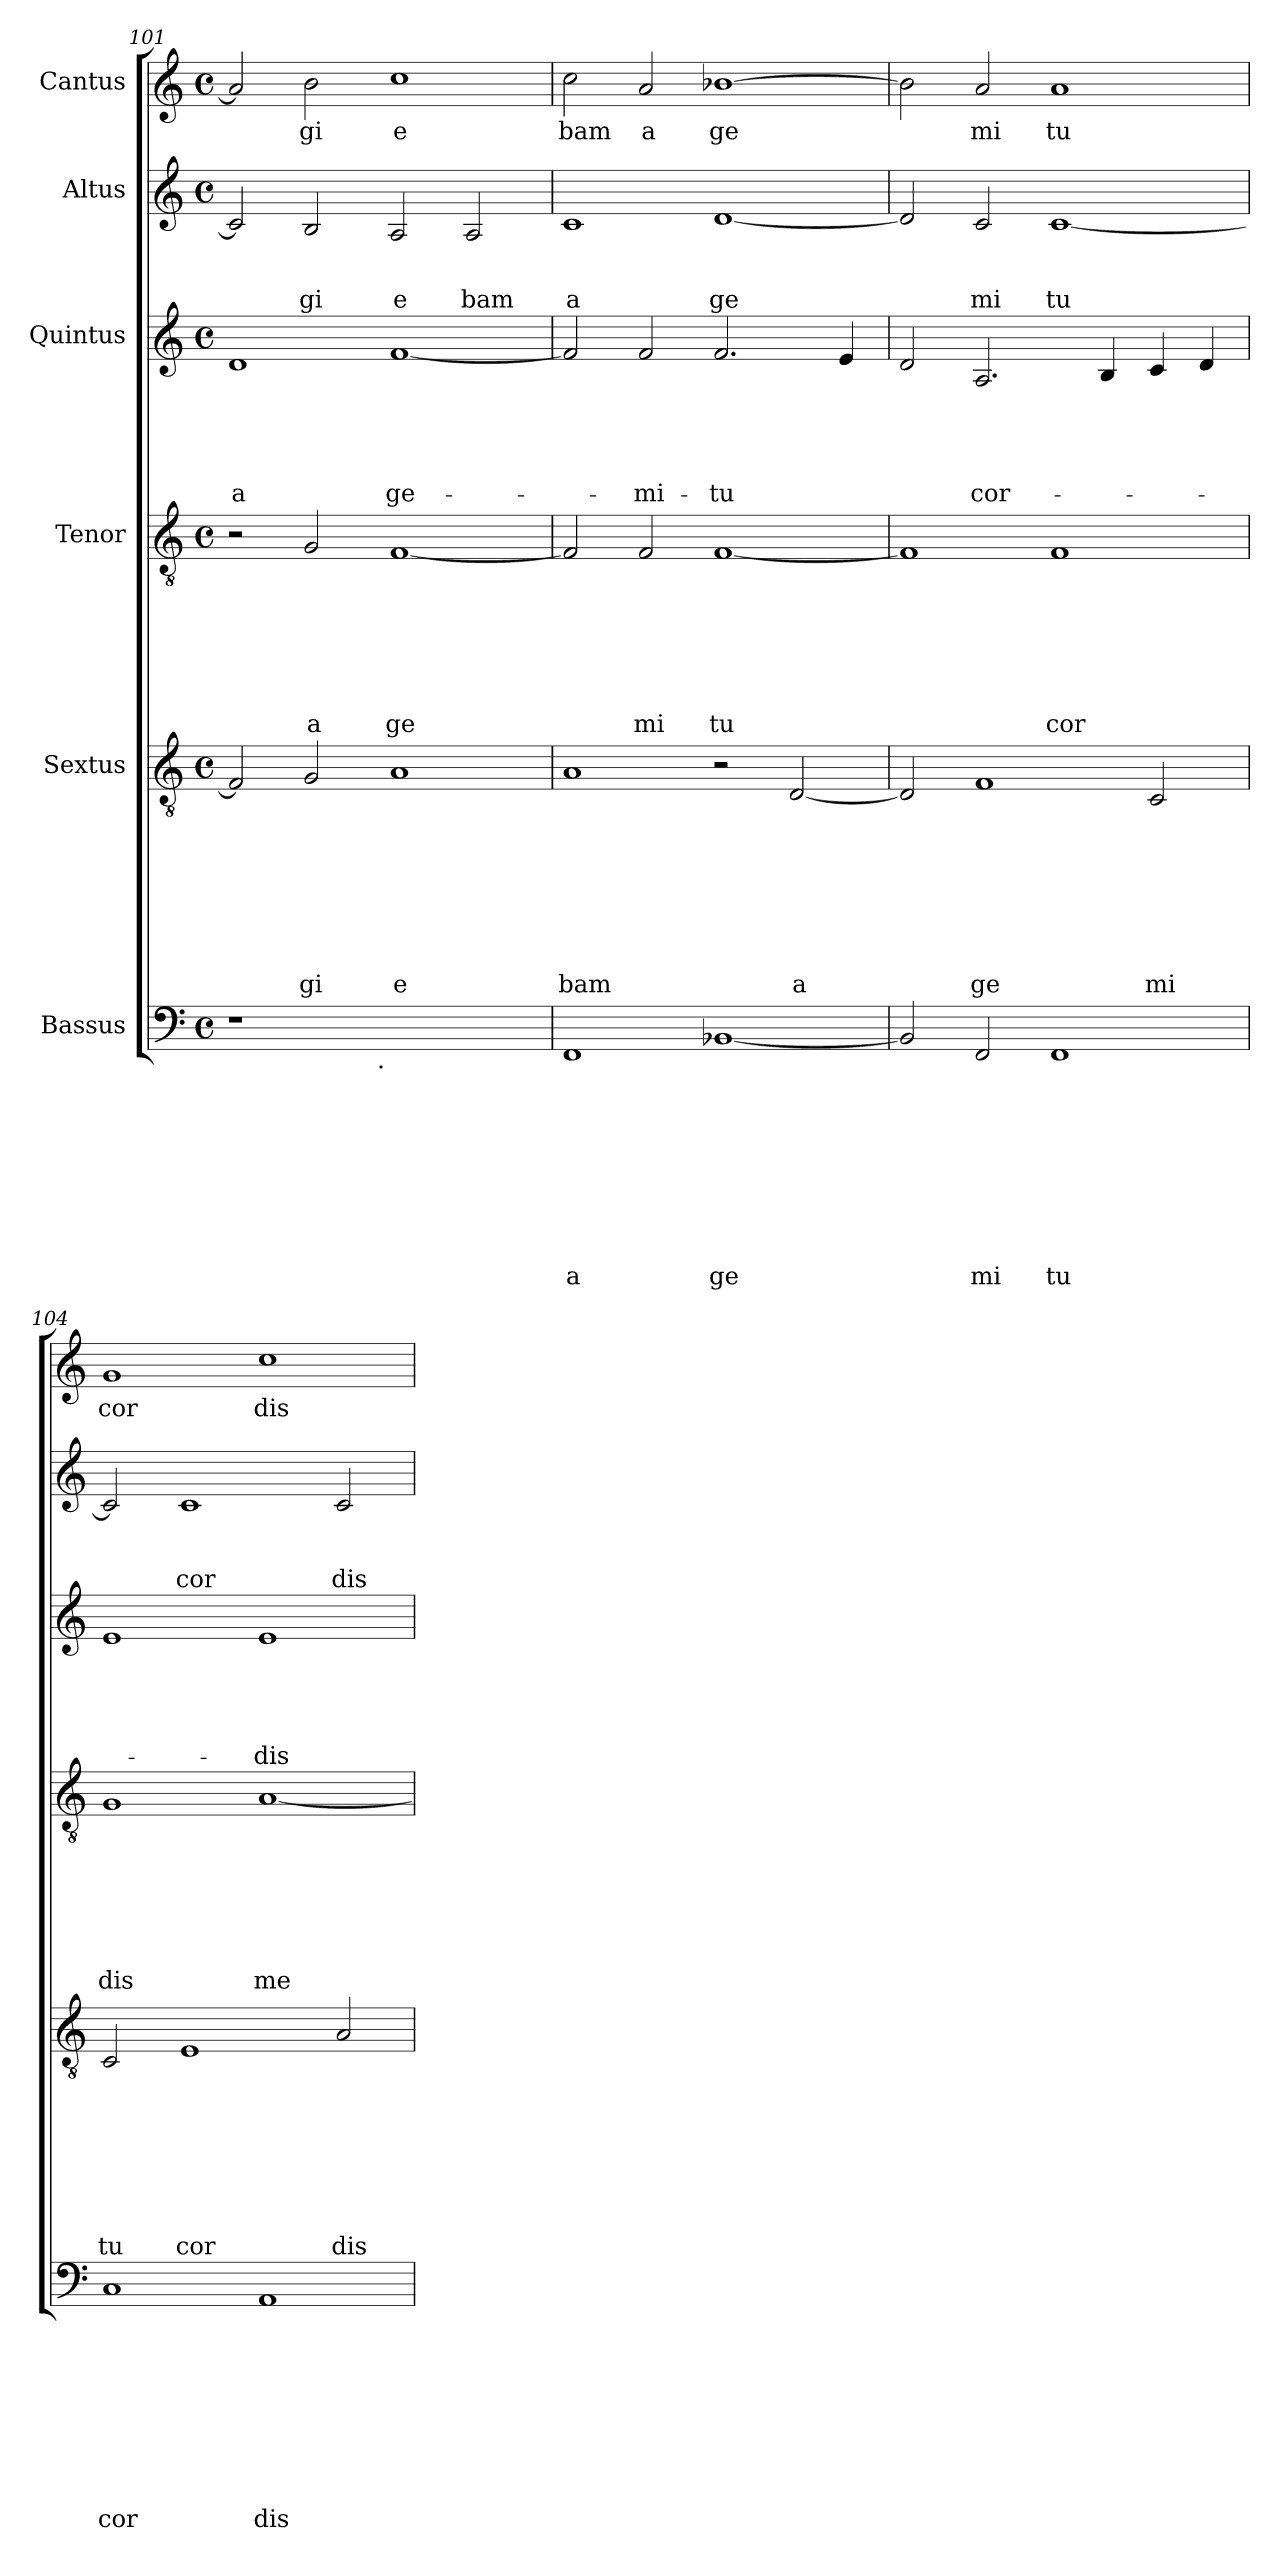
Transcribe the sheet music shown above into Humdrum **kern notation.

**kern	**text	**text	**text	**text	**text	**text	**text	**text	**text	**kern	**text	**text	**text	**text	**text	**text	**text	**text	**kern	**text	**text	**text	**text	**text	**text	**text	**kern	**text	**text	**text	**text	**text	**kern	**text	**text	**text	**kern	**text
*part6	*part6	*part6	*part6	*part6	*part6	*part6	*part6	*part6	*part6	*part5	*part5	*part5	*part5	*part5	*part5	*part5	*part5	*part5	*part4	*part4	*part4	*part4	*part4	*part4	*part4	*part4	*part3	*part3	*part3	*part3	*part3	*part3	*part2	*part2	*part2	*part2	*part1	*part1
*staff6	*staff6	*staff6	*staff6	*staff6	*staff6	*staff6	*staff6	*staff6	*staff6	*staff5	*staff5	*staff5	*staff5	*staff5	*staff5	*staff5	*staff5	*staff5	*staff4	*staff4	*staff4	*staff4	*staff4	*staff4	*staff4	*staff4	*staff3	*staff3	*staff3	*staff3	*staff3	*staff3	*staff2	*staff2	*staff2	*staff2	*staff1	*staff1
*I"Bassus	*	*	*	*	*	*	*	*	*	*I"Sextus	*	*	*	*	*	*	*	*	*I"Tenor	*	*	*	*	*	*	*	*I"Quintus	*	*	*	*	*	*I"Altus	*	*	*	*I"Cantus	*
*clefF4	*	*	*	*	*	*	*	*	*	*clefGv2	*	*	*	*	*	*	*	*	*clefGv2	*	*	*	*	*	*	*	*clefG2	*	*	*	*	*	*clefG2	*	*	*	*clefG2	*
*k[]	*	*	*	*	*	*	*	*	*	*k[]	*	*	*	*	*	*	*	*	*k[]	*	*	*	*	*	*	*	*k[]	*	*	*	*	*	*k[]	*	*	*	*k[]	*
*C:	*	*	*	*	*	*	*	*	*	*C:	*	*	*	*	*	*	*	*	*C:	*	*	*	*	*	*	*	*C:	*	*	*	*	*	*C:	*	*	*	*C:	*
*M4/4	*	*	*	*	*	*	*	*	*	*M4/4	*	*	*	*	*	*	*	*	*M4/4	*	*	*	*	*	*	*	*M4/4	*	*	*	*	*	*M4/4	*	*	*	*M4/4	*
*met(c)	*	*	*	*	*	*	*	*	*	*met(c)	*	*	*	*	*	*	*	*	*met(c)	*	*	*	*	*	*	*	*met(c)	*	*	*	*	*	*met(c)	*	*	*	*met(c)	*
=101	=101	=101	=101	=101	=101	=101	=101	=101	=101	=101	=101	=101	=101	=101	=101	=101	=101	=101	=101	=101	=101	=101	=101	=101	=101	=101	=101	=101	=101	=101	=101	=101	=101	=101	=101	=101	=101	=101
!	!	!	!	!	!	!	!	!	!	!	!	!	!	!	!	!	!	!	!	!	!	!	!	!	!	!	!	!	!	!	!	!LO:LY:b	!	!	!	!	!	!
*^	*	*	*	*	*	*	*	*	*	*	*	*	*	*	*	*	*	*	*	*	*	*	*	*	*	*	*	*	*	*	*	*	*	*	*	*	*	*
1r	2ryy	.	.	.	.	.	.	.	.	.	2F/]	.	.	.	.	.	.	.	.	2r	.	.	.	.	.	.	.	1d	.	.	.	.	a	2c/]	.	.	.	2a/]	.
!	!	!	!	!	!	!	!	!	!	!	!	!	!	!	!	!	!	!	!LO:LY:b	!	!	!	!	!	!	!	!LO:LY:b	!	!	!	!	!	!	!	!	!	!LO:LY:b	!	!LO:LY:b
.	4...ryy	.	.	.	.	.	.	.	.	.	2G/	.	.	.	.	.	.	.	gi	2G/	.	.	.	.	.	.	a	.	.	.	.	.	.	2B/	.	.	gi	2b\	gi
!	!LO:TX:b:t=.	!	!	!	!	!	!	!	!	!	!	!	!	!	!	!	!	!	!	!	!	!	!	!	!	!	!	!	!	!	!	!	!	!	!	!	!	!	!
.	1ryy	.	.	.	.	.	.	.	.	.	.	.	.	.	.	.	.	.	.	.	.	.	.	.	.	.	.	.	.	.	.	.	.	.	.	.	.	.	.
!	!	!	!	!	!	!	!	!	!	!	!	!	!	!	!	!	!	!	!LO:LY:b	!	!	!	!	!	!	!	!LO:LY:b	!	!	!	!	!	!LO:LY:b	!	!	!	!LO:LY:b	!	!LO:LY:b
1ryy	.	.	.	.	.	.	.	.	.	.	1A	.	.	.	.	.	.	.	e	[<1F	.	.	.	.	.	.	ge	[<1f	.	.	.	.	ge-	2A/	.	.	e	1cc	e
!	!	!	!	!	!	!	!	!	!	!	!	!	!	!	!	!	!	!	!	!	!	!	!	!	!	!	!	!	!	!	!	!	!	!	!	!	!LO:LY:b	!	!
.	.	.	.	.	.	.	.	.	.	.	.	.	.	.	.	.	.	.	.	.	.	.	.	.	.	.	.	.	.	.	.	.	.	2A/	.	.	bam	.	.
.	32ryy	.	.	.	.	.	.	.	.	.	.	.	.	.	.	.	.	.	.	.	.	.	.	.	.	.	.	.	.	.	.	.	.	.	.	.	.	.	.
=102	=102	=102	=102	=102	=102	=102	=102	=102	=102	=102	=102	=102	=102	=102	=102	=102	=102	=102	=102	=102	=102	=102	=102	=102	=102	=102	=102	=102	=102	=102	=102	=102	=102	=102	=102	=102	=102	=102	=102
!	!	!	!	!	!	!	!	!	!	!LO:LY:b	!	!	!	!	!	!	!	!	!LO:LY:b	!	!	!	!	!	!	!	!	!	!	!	!	!	!	!	!	!	!LO:LY:b	!	!LO:LY:b
*v	*v	*	*	*	*	*	*	*	*	*	*	*	*	*	*	*	*	*	*	*	*	*	*	*	*	*	*	*	*	*	*	*	*	*	*	*	*	*	*
1FF	.	.	.	.	.	.	.	.	a	1A	.	.	.	.	.	.	.	bam	2F/]	.	.	.	.	.	.	.	2f/]	.	.	.	.	.	1c	.	.	a	2cc\	bam
!	!	!	!	!	!	!	!	!	!	!	!	!	!	!	!	!	!	!	!	!	!	!	!	!	!	!LO:LY:b	!	!	!	!	!	!LO:LY:b	!	!	!	!	!	!LO:LY:b
.	.	.	.	.	.	.	.	.	.	.	.	.	.	.	.	.	.	.	2F/	.	.	.	.	.	.	mi	2f/	.	.	.	.	-mi-	.	.	.	.	2a/	a
!	!	!	!	!	!	!	!	!	!LO:LY:b	!	!	!	!	!	!	!	!	!	!	!	!	!	!	!	!	!LO:LY:b	!	!	!	!	!	!LO:LY:b	!	!	!	!LO:LY:b	!	!LO:LY:b
[<1BB-X	.	.	.	.	.	.	.	.	ge	2r	.	.	.	.	.	.	.	.	[<1F	.	.	.	.	.	.	tu	2.f/	.	.	.	.	-tu	[<1d	.	.	ge	[>1b-X	ge
!	!	!	!	!	!	!	!	!	!	!	!	!	!	!	!	!	!	!LO:LY:b	!	!	!	!	!	!	!	!	!	!	!	!	!	!	!	!	!	!	!	!
.	.	.	.	.	.	.	.	.	.	[<2D/	.	.	.	.	.	.	.	a	.	.	.	.	.	.	.	.	.	.	.	.	.	.	.	.	.	.	.	.
.	.	.	.	.	.	.	.	.	.	.	.	.	.	.	.	.	.	.	.	.	.	.	.	.	.	.	4e/	.	.	.	.	.	.	.	.	.	.	.
=103	=103	=103	=103	=103	=103	=103	=103	=103	=103	=103	=103	=103	=103	=103	=103	=103	=103	=103	=103	=103	=103	=103	=103	=103	=103	=103	=103	=103	=103	=103	=103	=103	=103	=103	=103	=103	=103	=103
2BB-/]	.	.	.	.	.	.	.	.	.	2D/]	.	.	.	.	.	.	.	.	1F]	.	.	.	.	.	.	.	2d/	.	.	.	.	.	2d/]	.	.	.	2b-\]	.
!	!	!	!	!	!	!	!	!	!LO:LY:b	!	!	!	!	!	!	!	!	!LO:LY:b	!	!	!	!	!	!	!	!	!	!	!	!	!	!LO:LY:b	!	!	!	!LO:LY:b	!	!LO:LY:b
2FF/	.	.	.	.	.	.	.	.	mi	1F	.	.	.	.	.	.	.	ge	.	.	.	.	.	.	.	.	2.A/	.	.	.	.	cor-	2c/	.	.	mi	2a/	mi
!	!	!	!	!	!	!	!	!	!LO:LY:b	!	!	!	!	!	!	!	!	!	!	!	!	!	!	!	!	!LO:LY:b	!	!	!	!	!	!	!	!	!	!LO:LY:b	!	!LO:LY:b
1FF	.	.	.	.	.	.	.	.	tu	.	.	.	.	.	.	.	.	.	1F	.	.	.	.	.	.	cor	.	.	.	.	.	.	[<1c	.	.	tu	1a	tu
.	.	.	.	.	.	.	.	.	.	.	.	.	.	.	.	.	.	.	.	.	.	.	.	.	.	.	4B/	.	.	.	.	.	.	.	.	.	.	.
!	!	!	!	!	!	!	!	!	!	!	!	!	!	!	!	!	!	!LO:LY:b	!	!	!	!	!	!	!	!	!	!	!	!	!	!	!	!	!	!	!	!
.	.	.	.	.	.	.	.	.	.	2C/	.	.	.	.	.	.	.	mi	.	.	.	.	.	.	.	.	4c/	.	.	.	.	.	.	.	.	.	.	.
.	.	.	.	.	.	.	.	.	.	.	.	.	.	.	.	.	.	.	.	.	.	.	.	.	.	.	4d/	.	.	.	.	.	.	.	.	.	.	.
=104	=104	=104	=104	=104	=104	=104	=104	=104	=104	=104	=104	=104	=104	=104	=104	=104	=104	=104	=104	=104	=104	=104	=104	=104	=104	=104	=104	=104	=104	=104	=104	=104	=104	=104	=104	=104	=104	=104
!	!	!	!	!	!	!	!	!	!LO:LY:b	!	!	!	!	!	!	!	!	!LO:LY:b	!	!	!	!	!	!	!	!LO:LY:b	!	!	!	!	!	!	!	!	!	!	!	!LO:LY:b
1C	.	.	.	.	.	.	.	.	cor	2C/	.	.	.	.	.	.	.	tu	1G	.	.	.	.	.	.	dis	1e	.	.	.	.	.	2c/]	.	.	.	1g	cor
!	!	!	!	!	!	!	!	!	!	!	!	!	!	!	!	!	!	!LO:LY:b	!	!	!	!	!	!	!	!	!	!	!	!	!	!	!	!	!	!LO:LY:b	!	!
.	.	.	.	.	.	.	.	.	.	1E	.	.	.	.	.	.	.	cor	.	.	.	.	.	.	.	.	.	.	.	.	.	.	1c	.	.	cor	.	.
!	!	!	!	!	!	!	!	!	!LO:LY:b	!	!	!	!	!	!	!	!	!	!	!	!	!	!	!	!	!LO:LY:b	!	!	!	!	!	!LO:LY:b	!	!	!	!	!	!LO:LY:b
1AA	.	.	.	.	.	.	.	.	dis	.	.	.	.	.	.	.	.	.	[<1A	.	.	.	.	.	.	me	1e	.	.	.	.	-dis	.	.	.	.	1cc	dis
!	!	!	!	!	!	!	!	!	!	!	!	!	!	!	!	!	!	!LO:LY:b	!	!	!	!	!	!	!	!	!	!	!	!	!	!	!	!	!	!LO:LY:b	!	!
.	.	.	.	.	.	.	.	.	.	2A/	.	.	.	.	.	.	.	dis	.	.	.	.	.	.	.	.	.	.	.	.	.	.	2c/	.	.	dis	.	.
=	=	=	=	=	=	=	=	=	=	=	=	=	=	=	=	=	=	=	=	=	=	=	=	=	=	=	=	=	=	=	=	=	=	=	=	=	=	=
*-	*-	*-	*-	*-	*-	*-	*-	*-	*-	*-	*-	*-	*-	*-	*-	*-	*-	*-	*-	*-	*-	*-	*-	*-	*-	*-	*-	*-	*-	*-	*-	*-	*-	*-	*-	*-	*-	*-
